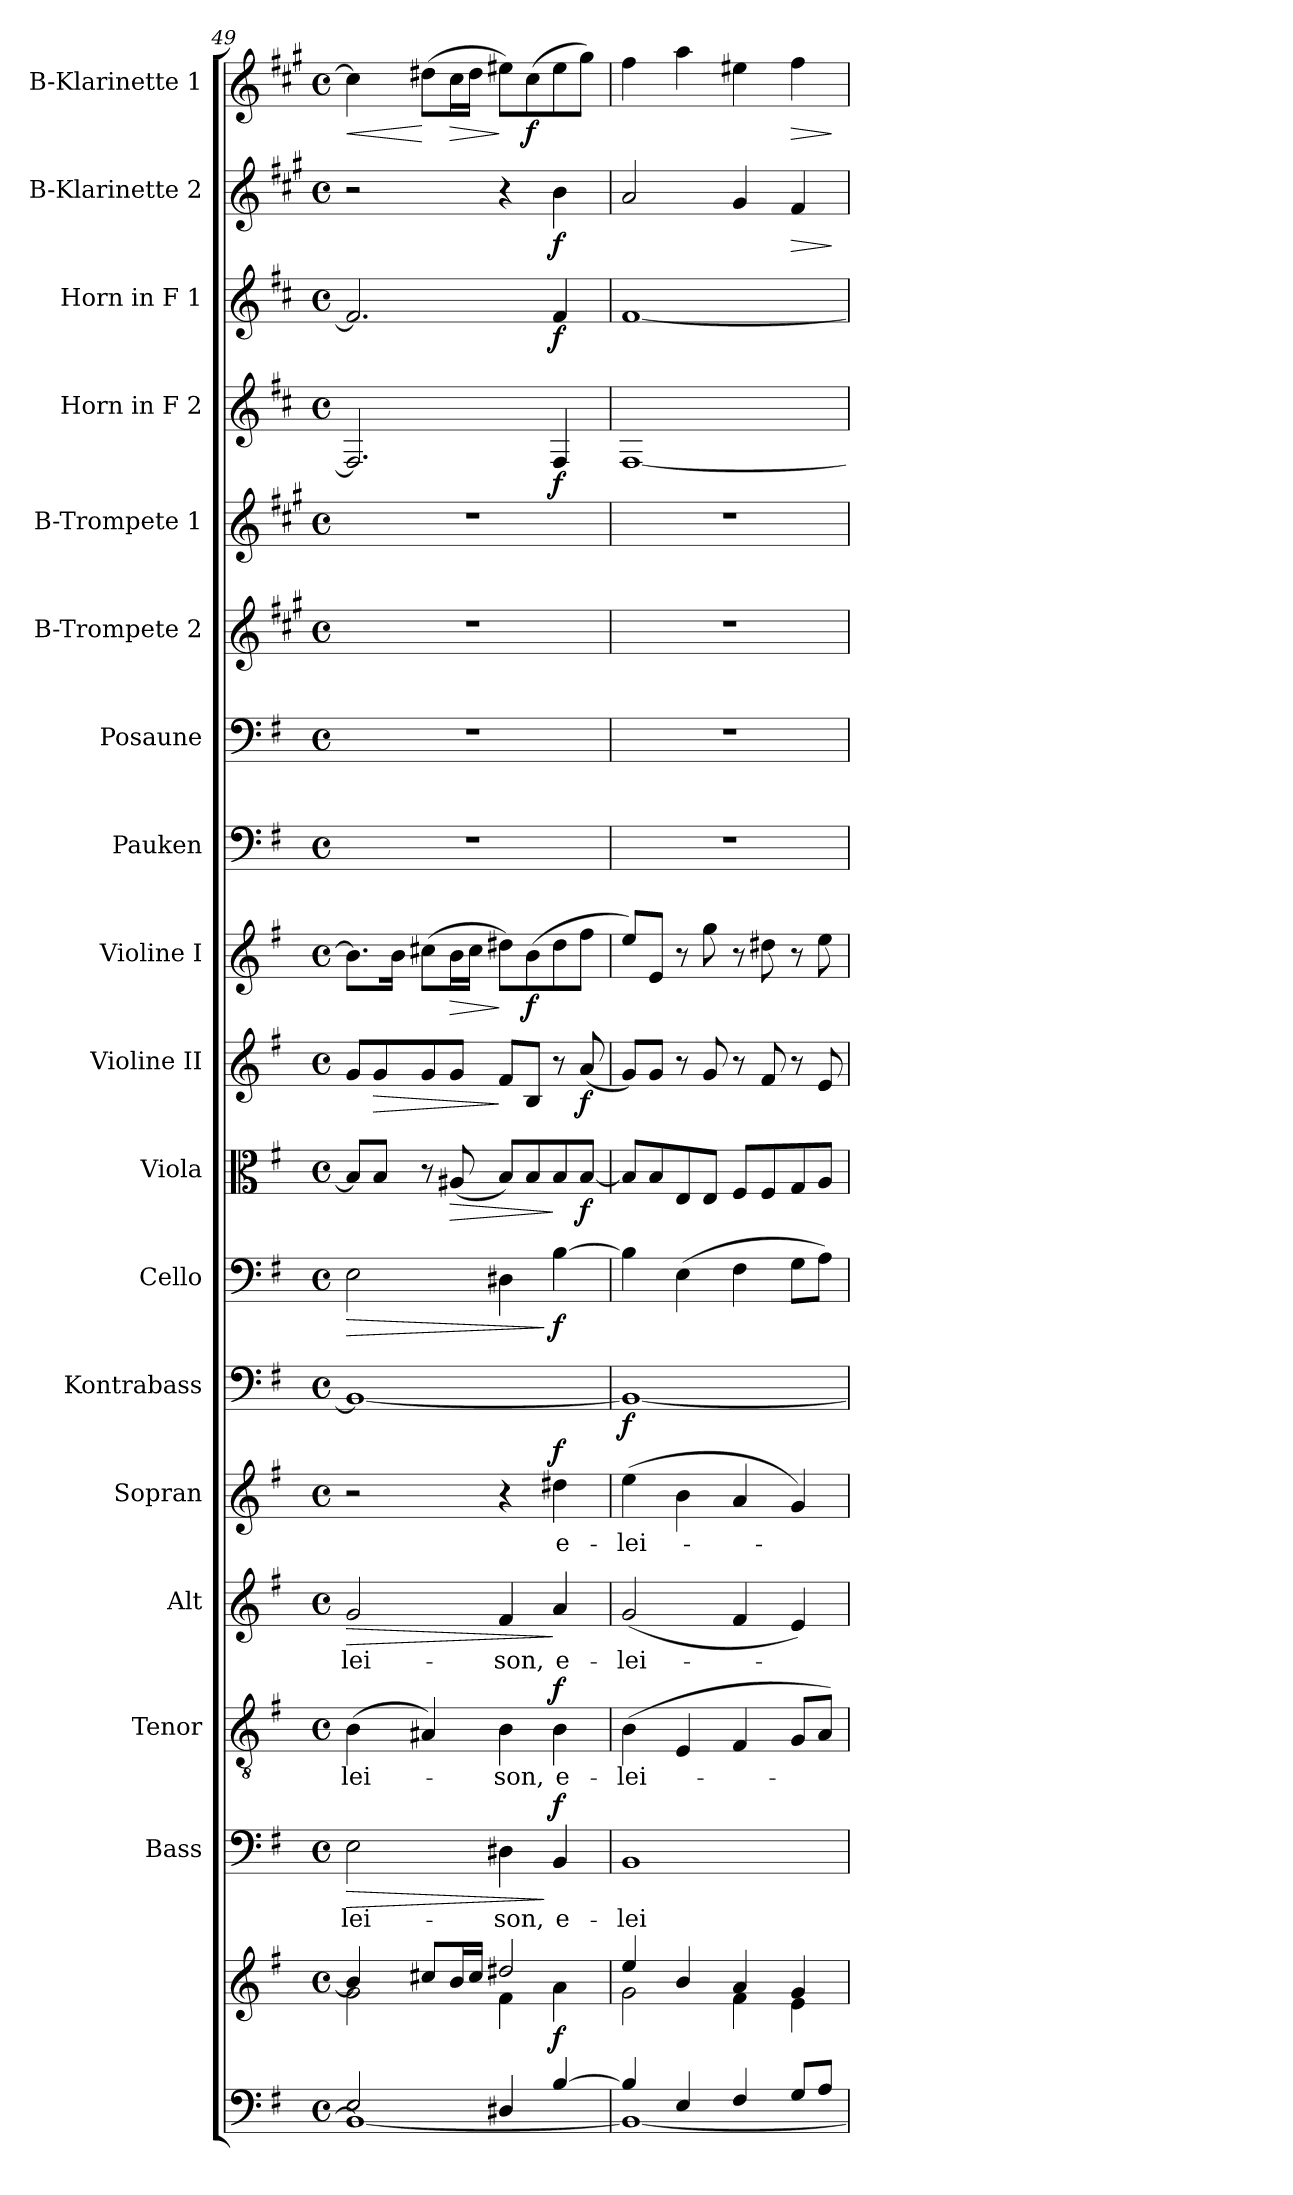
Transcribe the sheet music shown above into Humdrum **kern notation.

**kern	**kern	**dynam	**kern	**text	**dynam	**kern	**text	**dynam	**kern	**text	**dynam	**kern	**text	**dynam	**kern	**dynam	**kern	**dynam	**kern	**dynam	**kern	**dynam	**kern	**dynam	**kern	**kern	**kern	**kern	**kern	**dynam	**kern	**dynam	**kern	**dynam	**kern	**dynam
*part18	*part18	*part18	*part17	*part17	*part17	*part16	*part16	*part16	*part15	*part15	*part15	*part14	*part14	*part14	*part13	*part13	*part12	*part12	*part11	*part11	*part10	*part10	*part9	*part9	*part8	*part7	*part6	*part5	*part4	*part4	*part3	*part3	*part2	*part2	*part1	*part1
*staff19	*staff18	*staff18/19	*staff17	*staff17	*staff17	*staff16	*staff16	*staff16	*staff15	*staff15	*staff15	*staff14	*staff14	*staff14	*staff13	*staff13	*staff12	*staff12	*staff11	*staff11	*staff10	*staff10	*staff9	*staff9	*staff8	*staff7	*staff6	*staff5	*staff4	*staff4	*staff3	*staff3	*staff2	*staff2	*staff1	*staff1
*	*	*	*I"Bass	*	*	*I"Tenor	*	*	*I"Alt	*	*	*I"Sopran	*	*	*I"Kontrabass	*	*I"Cello	*	*I"Viola	*	*I"Violine II	*	*I"Violine I	*	*I"Pauken	*I"Posaune	*I"B-Trompete 2	*I"B-Trompete 1	*I"Horn in F 2	*	*I"Horn in F 1	*	*I"B-Klarinette 2	*	*I"B-Klarinette 1	*
*	*	*	*I'B.	*	*	*I'T.	*	*	*I'A.	*	*	*I'S.	*	*	*I'Kb.	*	*	*	*I'Vla.	*	*I'Vl. II	*	*I'Vl. I	*	*I'Pk.	*I'Pos.	*I'B Trp. 2	*I'B Trp. 1	*	*	*	*	*I'B Kl. 2	*	*I'B Kl. 1	*
*clefF4	*clefG2	*	*clefF4	*	*	*clefGv2	*	*	*clefG2	*	*	*clefG2	*	*	*clefF4	*	*clefF4	*	*clefC3	*	*clefG2	*	*clefG2	*	*clefF4	*clefF4	*clefG2	*clefG2	*clefG2	*	*clefG2	*	*clefG2	*	*clefG2	*
*	*	*	*	*	*	*	*	*	*	*	*	*	*	*	*ITrd7c12	*	*	*	*	*	*	*	*	*	*	*	*ITrd1c2	*ITrd1c2	*ITrd4c7	*	*ITrd4c7	*	*ITrd1c2	*	*ITrd1c2	*
*k[f#]	*k[f#]	*	*k[f#]	*	*	*k[f#]	*	*	*k[f#]	*	*	*k[f#]	*	*	*k[f#]	*	*k[f#]	*	*k[f#]	*	*k[f#]	*	*k[f#]	*	*k[f#]	*k[f#]	*k[f#]	*k[f#]	*k[f#]	*	*k[f#]	*	*k[f#]	*	*k[f#]	*
*G:	*G:	*	*G:	*	*	*G:	*	*	*G:	*	*	*G:	*	*	*G:	*	*G:	*	*G:	*	*G:	*	*G:	*	*G:	*G:	*G:	*G:	*G:	*	*G:	*	*G:	*	*G:	*
*M4/4	*M4/4	*	*M4/4	*	*	*M4/4	*	*	*M4/4	*	*	*M4/4	*	*	*M4/4	*	*M4/4	*	*M4/4	*	*M4/4	*	*M4/4	*	*M4/4	*M4/4	*M4/4	*M4/4	*M4/4	*	*M4/4	*	*M4/4	*	*M4/4	*
*met(c)	*met(c)	*	*met(c)	*	*	*met(c)	*	*	*met(c)	*	*	*met(c)	*	*	*met(c)	*	*met(c)	*	*met(c)	*	*met(c)	*	*met(c)	*	*met(c)	*met(c)	*met(c)	*met(c)	*met(c)	*	*met(c)	*	*met(c)	*	*met(c)	*
=49	=49	=49	=49	=49	=49	=49	=49	=49	=49	=49	=49	=49	=49	=49	=49	=49	=49	=49	=49	=49	=49	=49	=49	=49	=49	=49	=49	=49	=49	=49	=49	=49	=49	=49	=49	=49
*^	*^	*	*	*	*	*	*	*	*	*	*	*	*	*	*	*	*	*	*	*	*	*	*	*	*	*	*	*	*	*	*	*	*	*	*	*
!	!	!	!	!	!	!LO:LY:b	!LO:HP:b	!	!LO:LY:b	!	!	!LO:LY:b	!LO:HP:b	!	!	!	!	!	!	!LO:HP:b	!	!	!	!	!	!	!	!	!	!	!	!	!	!	!	!	!	!LO:HP:b
2E/	1BB_	4b/]	2g\	.	2E\	-lei-	>	(>4B\	-lei-	.	2g/	-lei-	>	2r	.	.	1BBB_	.	2E\	>	8B/L]	.	8g/L	.	8.b\L]	.	1r	1r	1r	1r	2.BB/]	.	2.B/]	.	2r	.	4b\]	<
!	!	!	!	!	!	!	!	!	!	!	!	!	!	!	!	!	!	!	!	!	!	!	!	!LO:HP:b	!	!	!	!	!	!	!	!	!	!	!	!	!	!
.	.	.	.	.	.	.	.	.	.	.	.	.	.	.	.	.	.	.	.	.	8B/J	.	8g/	>	.	.	.	.	.	.	.	.	.	.	.	.	.	.
.	.	.	.	.	.	.	.	.	.	.	.	.	.	.	.	.	.	.	.	.	.	.	.	.	16b\Jk	.	.	.	.	.	.	.	.	.	.	.	.	.
.	.	8cc#X/L	.	.	.	.	.	4A#X/)	.	.	.	.	.	.	.	.	.	.	.	.	8r	.	8g/	.	(>8cc#X\L	.	.	.	.	.	.	.	.	.	.	.	(>8cc#X\L	[
!	!	!	!	!	!	!	!	!	!	!	!	!	!	!	!	!	!	!	!	!	!	!LO:HP:b	!	!	!	!LO:HP:b	!	!	!	!	!	!	!	!	!	!	!	!LO:HP:b
.	.	16b/L	.	.	.	.	.	.	.	.	.	.	.	.	.	.	.	.	.	.	(<8A#X/	>	8g/J	.	16b\L	>	.	.	.	.	.	.	.	.	.	.	16b\L	>
.	.	16cc#/JJ	.	.	.	.	.	.	.	.	.	.	.	.	.	.	.	.	.	.	.	.	.	.	16cc#\JJ	.	.	.	.	.	.	.	.	.	.	.	16cc#\JJ	.
!	!	!	!	!	!	!LO:LY:b	!	!	!LO:LY:b	!	!	!LO:LY:b	!	!	!	!	!	!	!	!	!	!	!	!	!	!	!	!	!	!	!	!	!	!	!	!	!	!
4D#X/	.	2dd#X/	4f#\	.	4D#X\	-son,	.	4B\	-son,	.	4f#/	-son,	.	4r	.	.	.	.	4D#X\	.	8B/L)	.	8f#/L	]	8dd#X\L)	]	.	.	.	.	.	.	.	.	4r	.	8dd#X\L)	]
!	!	!	!	!	!	!	!	!	!	!	!	!	!	!	!	!	!	!	!	!	!	!	!	!	!	!LO:DY:b	!	!	!	!	!	!	!	!	!	!	!	!LO:DY:b
.	.	.	.	.	.	.	.	.	.	.	.	.	.	.	.	.	.	.	.	.	8B/	.	8B/J	.	(>8b\	f	.	.	.	.	.	.	.	.	.	.	(>8b\	f
!	!	!	!	!LO:DY:a=2	!	!LO:LY:b	!LO:DY:n=1:a	!	!LO:LY:b	!LO:DY:a	!	!LO:LY:b	!	!	!LO:LY:b	!LO:DY:a	!	!	!	!LO:DY:n=1:b	!	!	!	!	!	!	!	!	!	!	!	!LO:DY:b	!	!LO:DY:b	!	!LO:DY:b	!	!
[>4B/	.	.	4a\	f	4BB/	e-	] f	4B\	e-	f	4a/	e-	]	4dd#X\	e-	f	.	.	[4B\	] f	8B/	]	8r	.	8dd#\	.	.	.	.	.	4BB/	f	4B/	f	4a\	f	8dd#\	.
!	!	!	!	!	!	!	!	!	!	!	!	!	!	!	!	!	!	!	!	!	!	!LO:DY:b	!	!LO:DY:b	!	!	!	!	!	!	!	!	!	!	!	!	!	!
.	.	.	.	.	.	.	.	.	.	.	.	.	.	.	.	.	.	.	.	.	[8B/J	f	(<8a/	f	8ff#\J	.	.	.	.	.	.	.	.	.	.	.	8ff#\J)	.
=50	=50	=50	=50	=50	=50	=50	=50	=50	=50	=50	=50	=50	=50	=50	=50	=50	=50	=50	=50	=50	=50	=50	=50	=50	=50	=50	=50	=50	=50	=50	=50	=50	=50	=50	=50	=50	=50	=50
!	!	!	!	!	!	!LO:LY:b	!	!	!LO:LY:b	!	!	!LO:LY:b	!	!	!LO:LY:b	!	!	!LO:DY:b	!	!	!	!	!	!	!	!	!	!	!	!	!	!	!	!	!	!	!	!
4B/]	1BB_	4ee/	2g\	.	1BB	-lei-	.	(>4B\	-lei-	.	(<2g/	-lei-	.	(>4ee\	-lei-	.	1BBB_	f	4B\]	.	8B/L]	.	8g/L)	.	8ee/L)	.	1r	1r	1r	1r	[1BB	.	[1B	.	2g/	.	4ee\	.
.	.	.	.	.	.	.	.	.	.	.	.	.	.	.	.	.	.	.	.	.	8B/	.	8g/J	.	8e/J	.	.	.	.	.	.	.	.	.	.	.	.	.
4E/	.	4b/	.	.	.	.	.	4E/	.	.	.	.	.	4b\	.	.	.	.	(>4E\	.	8E/	.	8r	.	8r	.	.	.	.	.	.	.	.	.	.	.	4gg\	.
.	.	.	.	.	.	.	.	.	.	.	.	.	.	.	.	.	.	.	.	.	8E/J	.	8g/	.	8gg\	.	.	.	.	.	.	.	.	.	.	.	.	.
4F#/	.	4a/	4f#\	.	.	.	.	4F#/	.	.	4f#/	.	.	4a/	.	.	.	.	4F#\	.	8F#/L	.	8r	.	8r	.	.	.	.	.	.	.	.	.	4f#/	.	4dd#X\	.
.	.	.	.	.	.	.	.	.	.	.	.	.	.	.	.	.	.	.	.	.	8F#/	.	8f#/	.	8dd#X\	.	.	.	.	.	.	.	.	.	.	.	.	.
!	!	!	!	!	!	!	!	!	!	!	!	!	!	!	!	!	!	!	!	!	!	!	!	!	!	!	!	!	!	!	!	!	!	!	!	!LO:HP:b	!	!LO:HP:b
8G/L	.	4g/	4e\	.	.	.	.	8G/L	.	.	4e/)	.	.	4g/)	.	.	.	.	8G\L	.	8G/	.	8r	.	8r	.	.	.	.	.	.	.	.	.	4e/	>	4ee\	>
8A/J	.	.	.	.	.	.	.	8A/J)	.	.	.	.	.	.	.	.	.	.	8A\J)	.	8A/J	.	8e/	.	8ee\	.	.	.	.	.	.	.	.	.	.	.	.	.
*v	*v	*	*	*	*	*	*	*	*	*	*	*	*	*	*	*	*	*	*	*	*	*	*	*	*	*	*	*	*	*	*	*	*	*	*	*	*	*
*	*v	*v	*	*	*	*	*	*	*	*	*	*	*	*	*	*	*	*	*	*	*	*	*	*	*	*	*	*	*	*	*	*	*	*	*	*	*
.	.	.	.	.	.	.	.	.	.	.	.	.	.	.	.	.	.	.	.	.	.	.	.	.	.	.	.	.	.	.	.	.	.	]	.	]
=	=	=	=	=	=	=	=	=	=	=	=	=	=	=	=	=	=	=	=	=	=	=	=	=	=	=	=	=	=	=	=	=	=	=	=	=
*-	*-	*-	*-	*-	*-	*-	*-	*-	*-	*-	*-	*-	*-	*-	*-	*-	*-	*-	*-	*-	*-	*-	*-	*-	*-	*-	*-	*-	*-	*-	*-	*-	*-	*-	*-	*-
